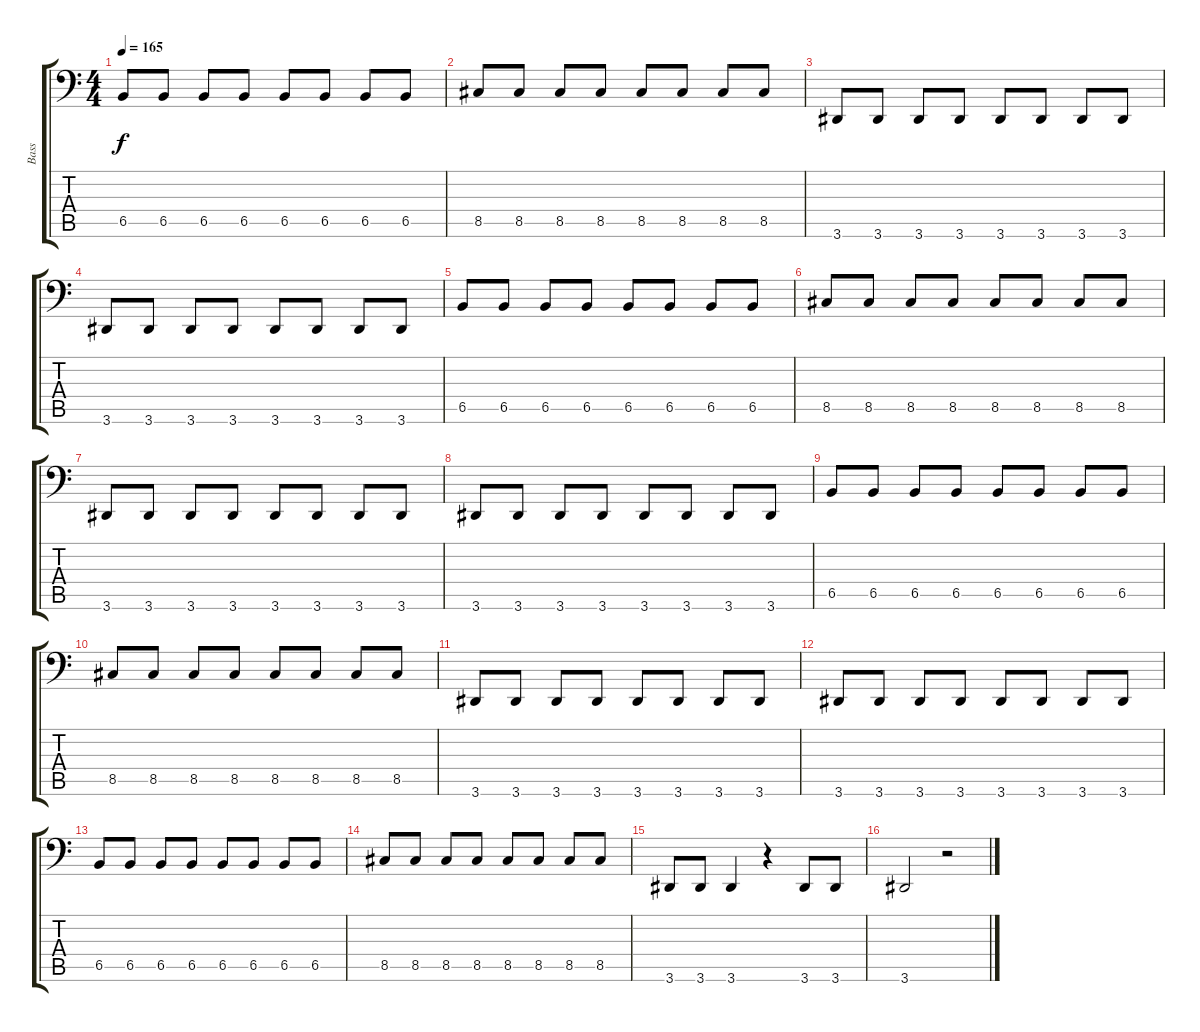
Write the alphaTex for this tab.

\track ("Bass" "Bass") {instrument electricbasspick}
\staff {score tabs}
\tuning (C3 G2 Eb2 Bb1 F1 C1) {hide}
\ts (4 4)
\tempo 165
\clef f4
\ks c
6.5.8{dy f} 6.5.8 6.5.8 6.5.8 6.5.8 6.5.8 6.5.8 6.5.8 |
8.5.8 8.5.8 8.5.8 8.5.8 8.5.8 8.5.8 8.5.8 8.5.8 |
3.6.8 3.6.8 3.6.8 3.6.8 3.6.8 3.6.8 3.6.8 3.6.8 |
3.6.8 3.6.8 3.6.8 3.6.8 3.6.8 3.6.8 3.6.8 3.6.8 |
6.5.8 6.5.8 6.5.8 6.5.8 6.5.8 6.5.8 6.5.8 6.5.8 |
8.5.8 8.5.8 8.5.8 8.5.8 8.5.8 8.5.8 8.5.8 8.5.8 |
3.6.8 3.6.8 3.6.8 3.6.8 3.6.8 3.6.8 3.6.8 3.6.8 |
3.6.8 3.6.8 3.6.8 3.6.8 3.6.8 3.6.8 3.6.8 3.6.8 |
6.5.8 6.5.8 6.5.8 6.5.8 6.5.8 6.5.8 6.5.8 6.5.8 |
8.5.8 8.5.8 8.5.8 8.5.8 8.5.8 8.5.8 8.5.8 8.5.8 |
3.6.8 3.6.8 3.6.8 3.6.8 3.6.8 3.6.8 3.6.8 3.6.8 |
3.6.8 3.6.8 3.6.8 3.6.8 3.6.8 3.6.8 3.6.8 3.6.8 |
6.5.8 6.5.8 6.5.8 6.5.8 6.5.8 6.5.8 6.5.8 6.5.8 |
8.5.8 8.5.8 8.5.8 8.5.8 8.5.8 8.5.8 8.5.8 8.5.8 |
3.6.8 3.6.8 3.6.4 r.4 3.6.8 3.6.8 |
3.6.2 r.2
